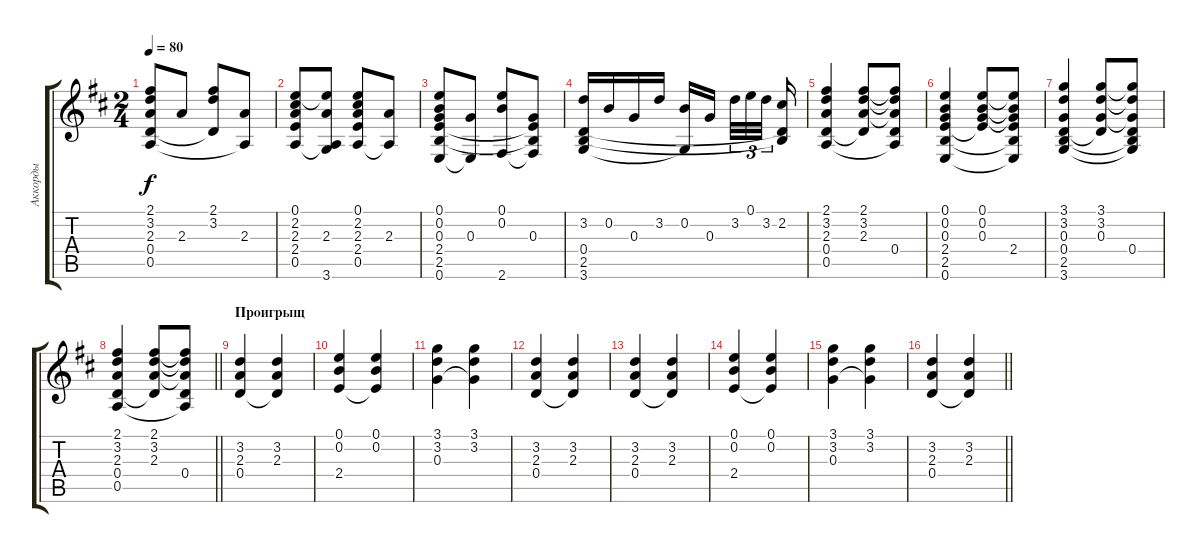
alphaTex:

\track ("Аккорды" "Аккорды") {instrument acousticguitarsteel}
\staff {score tabs}
\tuning (E4 B3 G3 D3 A2 E2) {hide}
\ts (2 4)
\tempo 80
\clef g2
\ks d
(2.1 3.2 2.3 0.4 0.5).8{dy f} 2.3.8 (2.1 3.2 0.4{t}).8 (2.3 0.5{t}).8 |
(0.1 2.2 2.3 2.4 0.5).8 (0.1{t} 2.3 0.5{t} 3.6{t}).8 (0.1 2.2 2.3 2.4 0.5).8 (2.3 0.5{t}).8 |
(0.1 0.2 0.3 2.4 2.5 0.6).8 (0.3 0.6{t}).8 (0.1 0.2 2.6).8 (0.3 2.4{t} 2.5{t} 2.6{t}).8 |
(3.2 0.4 2.5 3.6).16 0.2.16 0.3.16 3.2.16 (0.2 3.6{t}).16 0.3.16{beam splitsecondary} 3.2.32{tu (3 2)} 0.1.32{tu (3 2)} 3.2.32{tu (3 2) beam splitsecondary} (2.2 0.4{t} 2.5{t}).16 |
(2.1 3.2 2.3 0.4 0.5).4 (2.1 3.2 2.3 0.4{t}).8 (2.1{t} 3.2{t} 2.3{t} 0.4 0.5{t}).8 |
(0.1 0.2 0.3 2.4 2.5 0.6).4 (0.1 0.2 0.3 2.4{t}).8 (0.1{t} 0.2{t} 0.3{t} 2.4 2.5{t} 0.6{t}).8 |
(3.1 3.2 0.3 0.4 2.5 3.6).4 (3.1 3.2 0.3 0.4{t}).8 (3.1{t} 3.2{t} 0.3{t} 0.4 2.5{t} 3.6{t}).8 |
\barLineRight lightlight
(2.1 3.2 2.3 0.4 0.5).4 (2.1 3.2 2.3 0.4{t}).8 (2.1{t} 3.2{t} 2.3{t} 0.4 0.5{t}).8 |
\section ("" "Проигрыщ")
(3.2 2.3 0.4).4 (3.2 2.3 0.4{t}).4 |
(0.1 0.2 2.4).4 (0.1 0.2 2.4{t}).4 |
(3.1 3.2 0.3).4 (3.1 3.2 0.3{t}).4 |
(3.2 2.3 0.4).4 (3.2 2.3 0.4{t}).4 |
(3.2 2.3 0.4).4 (3.2 2.3 0.4{t}).4 |
(0.1 0.2 2.4).4 (0.1 0.2 2.4{t}).4 |
(3.1 3.2 0.3).4 (3.1 3.2 0.3{t}).4 |
\barLineRight lightlight
(3.2 2.3 0.4).4 (3.2 2.3 0.4{t}).4
